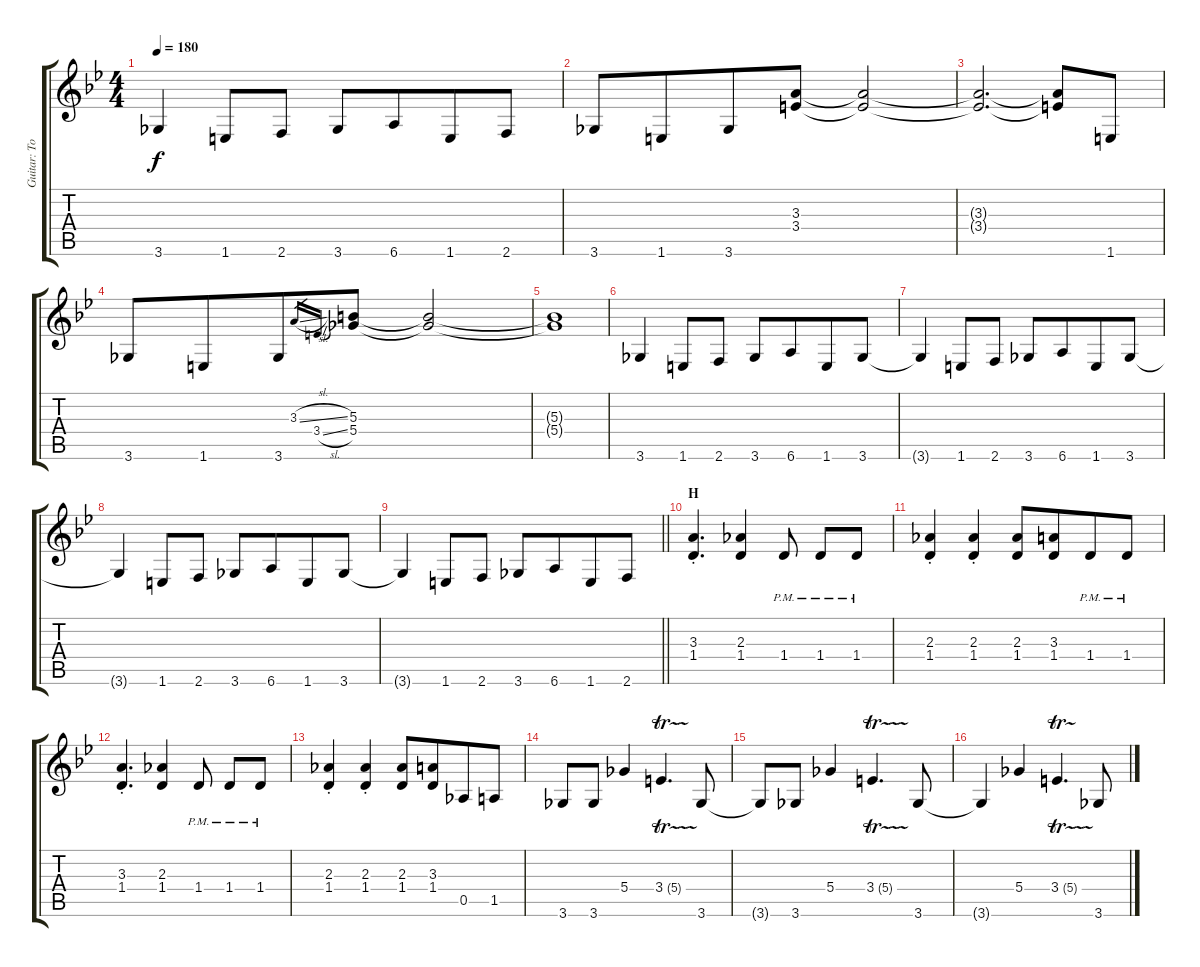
\track ("Guitar: Tony" "Guitar: To") {instrument distortionguitar}
\staff {score tabs}
\tuning (Eb4 Bb3 Gb3 Db3 Ab2 Eb2) {hide}
\ts (4 4)
\tempo 180
\clef g2
\ks bb
3.6{t}.4{dy f} 1.6.8 2.6.8 3.6.8 6.6.8{beam merge} 1.6.8 2.6.8 |
3.6.8 1.6.8{beam merge} 3.6.8 (3.3 3.4).8 (3.3{t} 3.4{t}).2 |
(3.3{t} 3.4{t}).2{d} (3.3{t} 3.4{t}).8 1.6.8 |
3.6.8 1.6.8{beam merge} 3.6.8 3.3{sl}.16{gr} 3.4{sl}.16{gr} (5.3 5.4).8 (5.3{t} 5.4{t}).2 |
(5.3{t} 5.4{t}).1 |
3.6.4 1.6.8 2.6.8 3.6.8 6.6.8{beam merge} 1.6.8 3.6.8 |
3.6{t}.4 1.6.8 2.6.8 3.6.8 6.6.8{beam merge} 1.6.8 3.6.8 |
3.6{t}.4 1.6.8 2.6.8 3.6.8 6.6.8{beam merge} 1.6.8 3.6.8 |
\barLineRight lightlight
3.6{t}.4 1.6.8 2.6.8 3.6.8 6.6.8{beam merge} 1.6.8 2.6.8 |
\section ("" "H")
(3.3{st} 1.4{st}).4{d} (2.3 1.4).4 1.4{pm}.8 1.4{pm}.8 1.4{pm}.8 |
(2.3{st} 1.4{st}).4 (2.3{st} 1.4{st}).4 (2.3 1.4).8 (3.3 1.4).8{beam merge} 1.4{pm}.8 1.4{pm}.8 |
(3.3{st} 1.4{st}).4{d} (2.3 1.4).4 1.4{pm}.8 1.4{pm}.8 1.4{pm}.8 |
(2.3{st} 1.4{st}).4 (2.3{st} 1.4{st}).4 (2.3 1.4).8 (3.3 1.4).8{beam merge} 0.5.8 1.5.8 |
3.6.8 3.6.8 5.4.4 3.4{tr (5 16)}.4{d} 3.6.8 |
3.6{t}.8 3.6.8 5.4.4 3.4{tr (5 16)}.4{d} 3.6.8 |
3.6{t}.4 5.4.4 3.4{tr (5 16)}.4{d} 3.6.8
